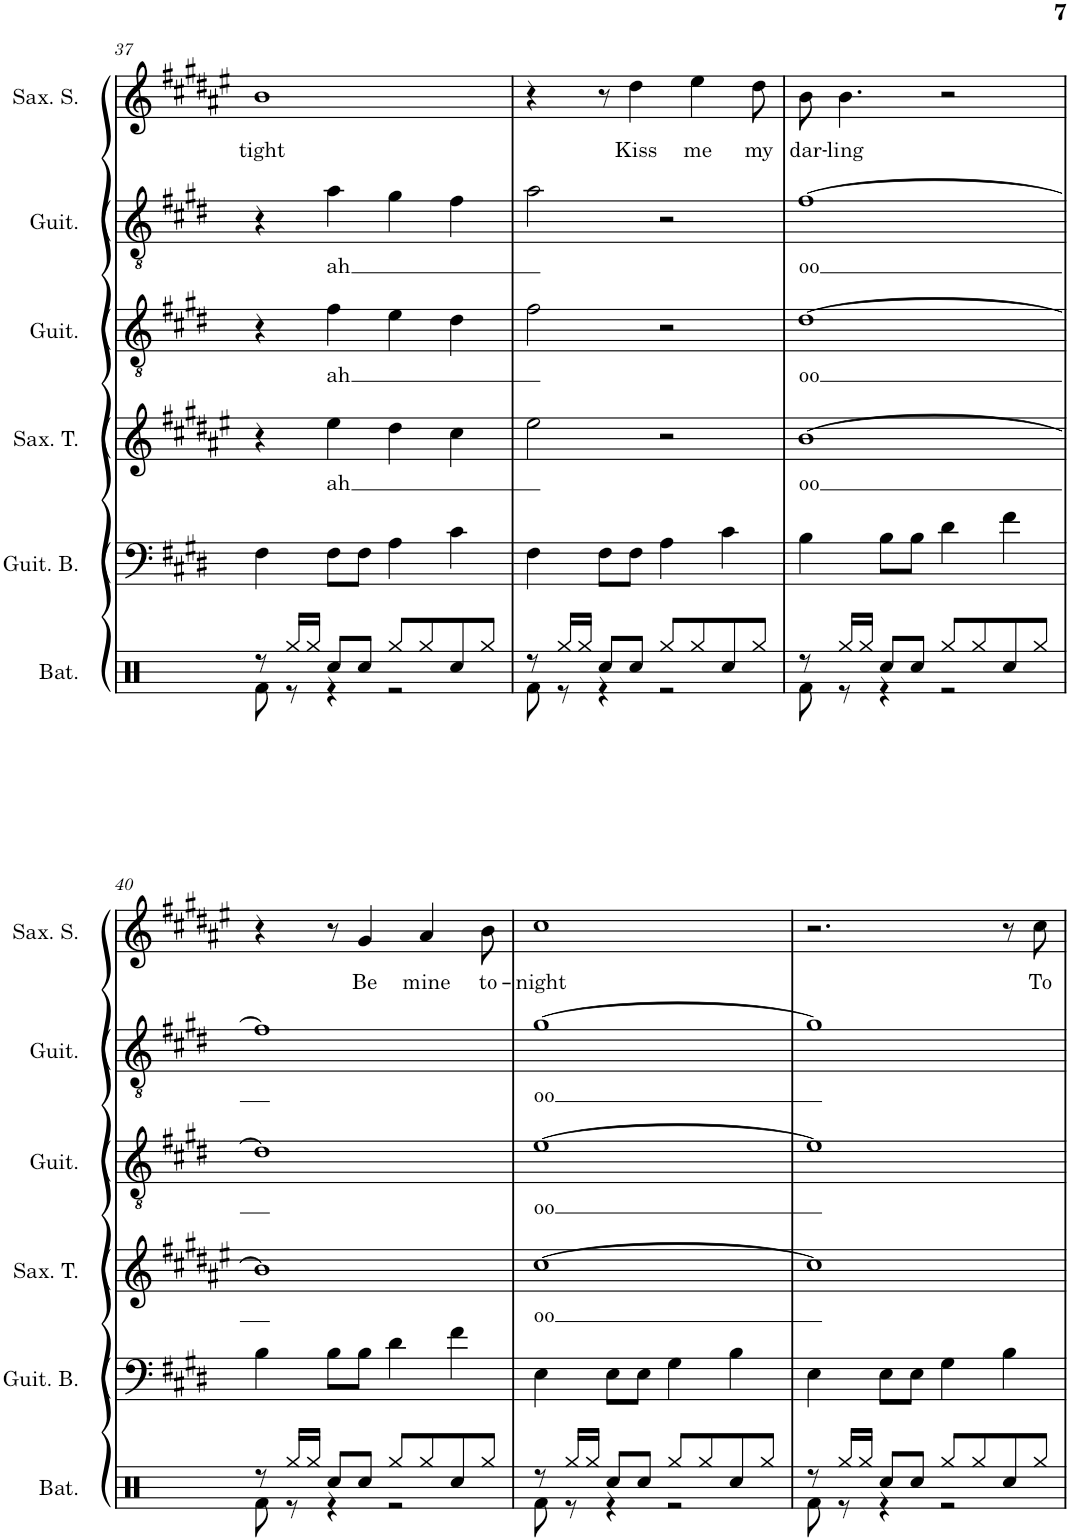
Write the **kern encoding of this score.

**kern	**kern	**kern	**text	**kern	**text	**kern	**text	**kern	**text
*part6	*part5	*part4	*part4	*part3	*part3	*part2	*part2	*part1	*part1
*staff6	*staff5	*staff4	*staff4	*staff3	*staff3	*staff2	*staff2	*staff1	*staff1
*I"Set de batterie	*I"Guitare basse	*I"Saxophone ténor	*	*I"Guitare acoustique	*	*I"Guitare acoustique	*	*I"Saxophone soprano	*
*I'Bat.	*I'Guit. B.	*I'Sax. T.	*	*I'Guit.	*	*I'Guit.	*	*I'Sax. S.	*
!!LO:PB:g=z
*clefX	*clefF4	*clefG2	*	*clefGv2	*	*clefGv2	*	*clefG2	*
*	*Trd7c12	*Trd8c14	*	*	*	*	*	*Trd1c2	*
*k[]	*k[f#c#g#d#]	*k[f#c#g#d#a#e#]	*	*k[f#c#g#d#]	*	*k[f#c#g#d#]	*	*k[f#c#g#d#a#e#]	*
*M4/4	*M4/4	*M4/4	*	*M4/4	*	*M4/4	*	*M4/4	*
=37	=37	=37	=37	=37	=37	=37	=37	=37	=37
*^	*	*	*	*	*	*	*	*	*
!	!	!	!	!	!	!	!	!	!	!LO:LY:b
8r	8Rf\	4F#\	4r	.	4r	.	4r	.	1b	tight
16Rgg/LL	8r	.	.	.	.	.	.	.	.	.
16Rgg/JJ	.	.	.	.	.	.	.	.	.	.
!	!	!	!	!LO:LY:b	!	!LO:LY:b	!	!LO:LY:b	!	!
8Rcc/L	4r	8F#\L	4ee#\	ah	4f#\	ah	4a\	ah	.	.
8Rcc/J	.	8F#\J	.	.	.	.	.	.	.	.
8Rgg/L	2r	4A\	4dd#\	.	4e\	.	4g#\	.	.	.
8Rgg/	.	.	.	.	.	.	.	.	.	.
8Rcc/	.	4c#\	4cc#\	.	4d#\	.	4f#\	.	.	.
8Rgg/J	.	.	.	.	.	.	.	.	.	.
=38	=38	=38	=38	=38	=38	=38	=38	=38	=38	=38
8r	8Rf\	4F#\	2ee#\	.	2f#\	.	2a\	.	4r	.
16Rgg/LL	8r	.	.	.	.	.	.	.	.	.
16Rgg/JJ	.	.	.	.	.	.	.	.	.	.
8Rcc/L	4r	8F#\L	.	.	.	.	.	.	8r	.
!	!	!	!	!	!	!	!	!	!	!LO:LY:b
8Rcc/J	.	8F#\J	.	.	.	.	.	.	4dd#\	Kiss
8Rgg/L	2r	4A\	2r	.	2r	.	2r	.	.	.
!	!	!	!	!	!	!	!	!	!	!LO:LY:b
8Rgg/	.	.	.	.	.	.	.	.	4ee#\	me
8Rcc/	.	4c#\	.	.	.	.	.	.	.	.
!	!	!	!	!	!	!	!	!	!	!LO:LY:b
8Rgg/J	.	.	.	.	.	.	.	.	8dd#\	my
=39	=39	=39	=39	=39	=39	=39	=39	=39	=39	=39
!	!	!	!	!LO:LY:b	!	!LO:LY:b	!	!LO:LY:b	!	!LO:LY:b
8r	8Rf\	4B\	[1b	oo	[1d#	oo	[1f#	oo	8b\	dar-
!	!	!	!	!	!	!	!	!	!	!LO:LY:b
16Rgg/LL	8r	.	.	.	.	.	.	.	4.b\	-ling
16Rgg/JJ	.	.	.	.	.	.	.	.	.	.
8Rcc/L	4r	8B\L	.	.	.	.	.	.	.	.
8Rcc/J	.	8B\J	.	.	.	.	.	.	.	.
8Rgg/L	2r	4d#\	.	.	.	.	.	.	2r	.
8Rgg/	.	.	.	.	.	.	.	.	.	.
8Rcc/	.	4f#\	.	.	.	.	.	.	.	.
8Rgg/J	.	.	.	.	.	.	.	.	.	.
!!LO:LB:g=z
=40	=40	=40	=40	=40	=40	=40	=40	=40	=40	=40
8r	8Rf\	4B\	1b]	.	1d#]	.	1f#]	.	4r	.
16Rgg/LL	8r	.	.	.	.	.	.	.	.	.
16Rgg/JJ	.	.	.	.	.	.	.	.	.	.
8Rcc/L	4r	8B\L	.	.	.	.	.	.	8r	.
!	!	!	!	!	!	!	!	!	!	!LO:LY:b
8Rcc/J	.	8B\J	.	.	.	.	.	.	4g#/	Be
8Rgg/L	2r	4d#\	.	.	.	.	.	.	.	.
!	!	!	!	!	!	!	!	!	!	!LO:LY:b
8Rgg/	.	.	.	.	.	.	.	.	4a#/	mine
8Rcc/	.	4f#\	.	.	.	.	.	.	.	.
!	!	!	!	!	!	!	!	!	!	!LO:LY:b
8Rgg/J	.	.	.	.	.	.	.	.	8b\	to-
=41	=41	=41	=41	=41	=41	=41	=41	=41	=41	=41
!	!	!	!	!LO:LY:b	!	!LO:LY:b	!	!LO:LY:b	!	!LO:LY:b
8r	8Rf\	4E\	[1cc#	oo	[1e	oo	[1g#	oo	1cc#	-night
16Rgg/LL	8r	.	.	.	.	.	.	.	.	.
16Rgg/JJ	.	.	.	.	.	.	.	.	.	.
8Rcc/L	4r	8E\L	.	.	.	.	.	.	.	.
8Rcc/J	.	8E\J	.	.	.	.	.	.	.	.
8Rgg/L	2r	4G#\	.	.	.	.	.	.	.	.
8Rgg/	.	.	.	.	.	.	.	.	.	.
8Rcc/	.	4B\	.	.	.	.	.	.	.	.
8Rgg/J	.	.	.	.	.	.	.	.	.	.
=42	=42	=42	=42	=42	=42	=42	=42	=42	=42	=42
8r	8Rf\	4E\	1cc#]	.	1e]	.	1g#]	.	2.r	.
16Rgg/LL	8r	.	.	.	.	.	.	.	.	.
16Rgg/JJ	.	.	.	.	.	.	.	.	.	.
8Rcc/L	4r	8E\L	.	.	.	.	.	.	.	.
8Rcc/J	.	8E\J	.	.	.	.	.	.	.	.
8Rgg/L	2r	4G#\	.	.	.	.	.	.	.	.
8Rgg/	.	.	.	.	.	.	.	.	.	.
8Rcc/	.	4B\	.	.	.	.	.	.	8r	.
!	!	!	!	!	!	!	!	!	!	!LO:LY:b
8Rgg/J	.	.	.	.	.	.	.	.	8cc#\	-To
*v	*v	*	*	*	*	*	*	*	*	*
=	=	=	=	=	=	=	=	=	=
*-	*-	*-	*-	*-	*-	*-	*-	*-	*-
